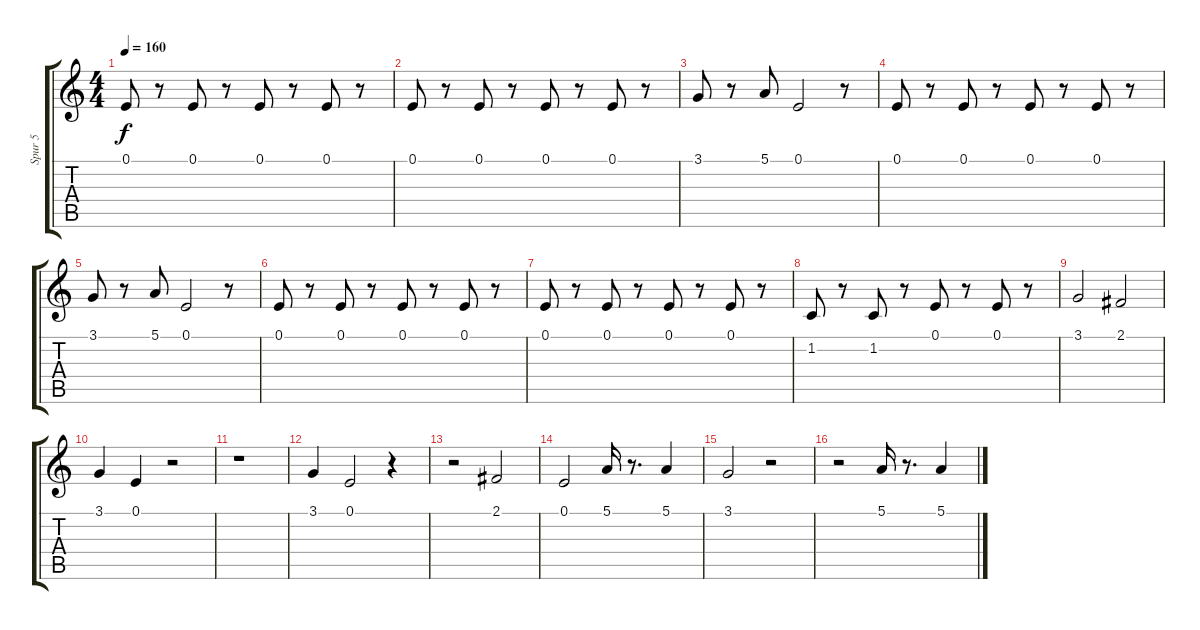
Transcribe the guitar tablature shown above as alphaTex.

\track ("Spur 5" "Spur 5") {instrument pad1newage}
\staff {score tabs}
\tuning (E4 B3 G3 D3 A2 E2) {hide}
\ts (4 4)
\tempo 160
\clef g2
\ks c
0.1.8{dy f} r.8 0.1.8 r.8 0.1.8 r.8 0.1.8 r.8 |
0.1.8 r.8 0.1.8 r.8 0.1.8 r.8 0.1.8 r.8 |
3.1.8 r.8 5.1.8 0.1.2 r.8 |
0.1.8 r.8 0.1.8 r.8 0.1.8 r.8 0.1.8 r.8 |
3.1.8 r.8 5.1.8 0.1.2 r.8 |
0.1.8 r.8 0.1.8 r.8 0.1.8 r.8 0.1.8 r.8 |
0.1.8 r.8 0.1.8 r.8 0.1.8 r.8 0.1.8 r.8 |
1.2.8 r.8 1.2.8 r.8 0.1.8 r.8 0.1.8 r.8 |
3.1.2 2.1.2 |
3.1.4 0.1.4 r.2 |
r.1 |
3.1.4 0.1.2 r.4 |
r.2 2.1.2 |
0.1.2 5.1.16 r.8{d} 5.1.4 |
3.1.2 r.2 |
r.2 5.1.16 r.8{d} 5.1.4
